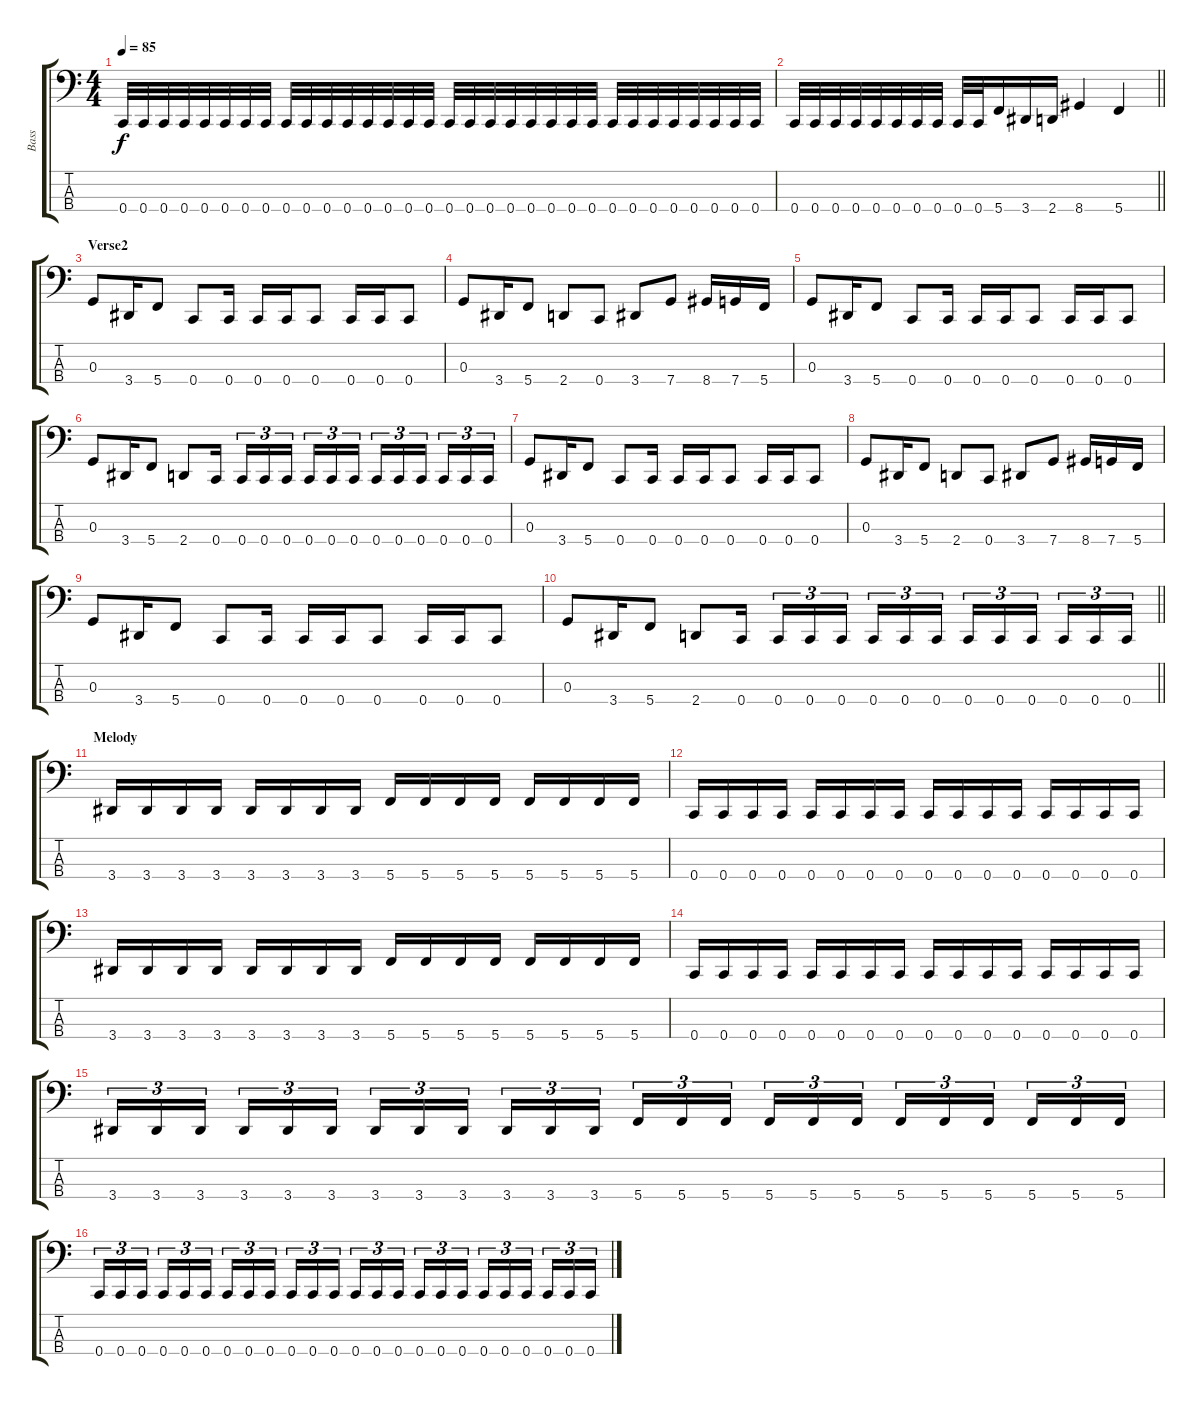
\track ("Bass" "Bass") {instrument electricbasspick}
\staff {score tabs}
\tuning (F2 C2 G1 C1) {hide}
\ts (4 4)
\tempo 85
\clef f4
\ks c
0.4.32{dy f} 0.4.32 0.4.32 0.4.32 0.4.32 0.4.32 0.4.32 0.4.32 0.4.32 0.4.32 0.4.32 0.4.32 0.4.32 0.4.32 0.4.32 0.4.32 0.4.32 0.4.32 0.4.32 0.4.32 0.4.32 0.4.32 0.4.32 0.4.32 0.4.32 0.4.32 0.4.32 0.4.32 0.4.32 0.4.32 0.4.32 0.4.32 |
\barLineRight lightlight
0.4.32 0.4.32 0.4.32 0.4.32 0.4.32 0.4.32 0.4.32 0.4.32 0.4.32 0.4.32 5.4.16 3.4.16 2.4.16 8.4.4 5.4.4 |
\section ("" "Verse2")
0.3.8 3.4.16 5.4.8 0.4.8 0.4.16 0.4.16 0.4.16 0.4.8 0.4.16 0.4.16 0.4.8 |
0.3.8 3.4.16 5.4.8 2.4.8 0.4.8 3.4.8 7.4.8 8.4.16 7.4.16 5.4.16 |
0.3.8 3.4.16 5.4.8 0.4.8 0.4.16 0.4.16 0.4.16 0.4.8 0.4.16 0.4.16 0.4.8 |
0.3.8 3.4.16 5.4.8 2.4.8 0.4.16 0.4.16{tu (3 2)} 0.4.16{tu (3 2)} 0.4.16{tu (3 2) beam splitsecondary} 0.4.16{tu (3 2)} 0.4.16{tu (3 2)} 0.4.16{tu (3 2)} 0.4.16{tu (3 2)} 0.4.16{tu (3 2)} 0.4.16{tu (3 2) beam splitsecondary} 0.4.16{tu (3 2)} 0.4.16{tu (3 2)} 0.4.16{tu (3 2)} |
0.3.8 3.4.16 5.4.8 0.4.8 0.4.16 0.4.16 0.4.16 0.4.8 0.4.16 0.4.16 0.4.8 |
0.3.8 3.4.16 5.4.8 2.4.8 0.4.8 3.4.8 7.4.8 8.4.16 7.4.16 5.4.16 |
0.3.8 3.4.16 5.4.8 0.4.8 0.4.16 0.4.16 0.4.16 0.4.8 0.4.16 0.4.16 0.4.8 |
\barLineRight lightlight
0.3.8 3.4.16 5.4.8 2.4.8 0.4.16 0.4.16{tu (3 2)} 0.4.16{tu (3 2)} 0.4.16{tu (3 2) beam splitsecondary} 0.4.16{tu (3 2)} 0.4.16{tu (3 2)} 0.4.16{tu (3 2)} 0.4.16{tu (3 2)} 0.4.16{tu (3 2)} 0.4.16{tu (3 2) beam splitsecondary} 0.4.16{tu (3 2)} 0.4.16{tu (3 2)} 0.4.16{tu (3 2)} |
\section ("" "Melody")
3.4.16 3.4.16 3.4.16 3.4.16 3.4.16 3.4.16 3.4.16 3.4.16 5.4.16 5.4.16 5.4.16 5.4.16 5.4.16 5.4.16 5.4.16 5.4.16 |
0.4.16 0.4.16 0.4.16 0.4.16 0.4.16 0.4.16 0.4.16 0.4.16 0.4.16 0.4.16 0.4.16 0.4.16 0.4.16 0.4.16 0.4.16 0.4.16 |
3.4.16 3.4.16 3.4.16 3.4.16 3.4.16 3.4.16 3.4.16 3.4.16 5.4.16 5.4.16 5.4.16 5.4.16 5.4.16 5.4.16 5.4.16 5.4.16 |
0.4.16 0.4.16 0.4.16 0.4.16 0.4.16 0.4.16 0.4.16 0.4.16 0.4.16 0.4.16 0.4.16 0.4.16 0.4.16 0.4.16 0.4.16 0.4.16 |
3.4.16{tu (3 2)} 3.4.16{tu (3 2)} 3.4.16{tu (3 2) beam splitsecondary} 3.4.16{tu (3 2)} 3.4.16{tu (3 2)} 3.4.16{tu (3 2)} 3.4.16{tu (3 2)} 3.4.16{tu (3 2)} 3.4.16{tu (3 2) beam splitsecondary} 3.4.16{tu (3 2)} 3.4.16{tu (3 2)} 3.4.16{tu (3 2)} 5.4.16{tu (3 2)} 5.4.16{tu (3 2)} 5.4.16{tu (3 2) beam splitsecondary} 5.4.16{tu (3 2)} 5.4.16{tu (3 2)} 5.4.16{tu (3 2)} 5.4.16{tu (3 2)} 5.4.16{tu (3 2)} 5.4.16{tu (3 2) beam splitsecondary} 5.4.16{tu (3 2)} 5.4.16{tu (3 2)} 5.4.16{tu (3 2)} |
0.4.16{tu (3 2)} 0.4.16{tu (3 2)} 0.4.16{tu (3 2) beam splitsecondary} 0.4.16{tu (3 2)} 0.4.16{tu (3 2)} 0.4.16{tu (3 2)} 0.4.16{tu (3 2)} 0.4.16{tu (3 2)} 0.4.16{tu (3 2) beam splitsecondary} 0.4.16{tu (3 2)} 0.4.16{tu (3 2)} 0.4.16{tu (3 2)} 0.4.16{tu (3 2)} 0.4.16{tu (3 2)} 0.4.16{tu (3 2) beam splitsecondary} 0.4.16{tu (3 2)} 0.4.16{tu (3 2)} 0.4.16{tu (3 2)} 0.4.16{tu (3 2)} 0.4.16{tu (3 2)} 0.4.16{tu (3 2) beam splitsecondary} 0.4.16{tu (3 2)} 0.4.16{tu (3 2)} 0.4.16{tu (3 2)}
